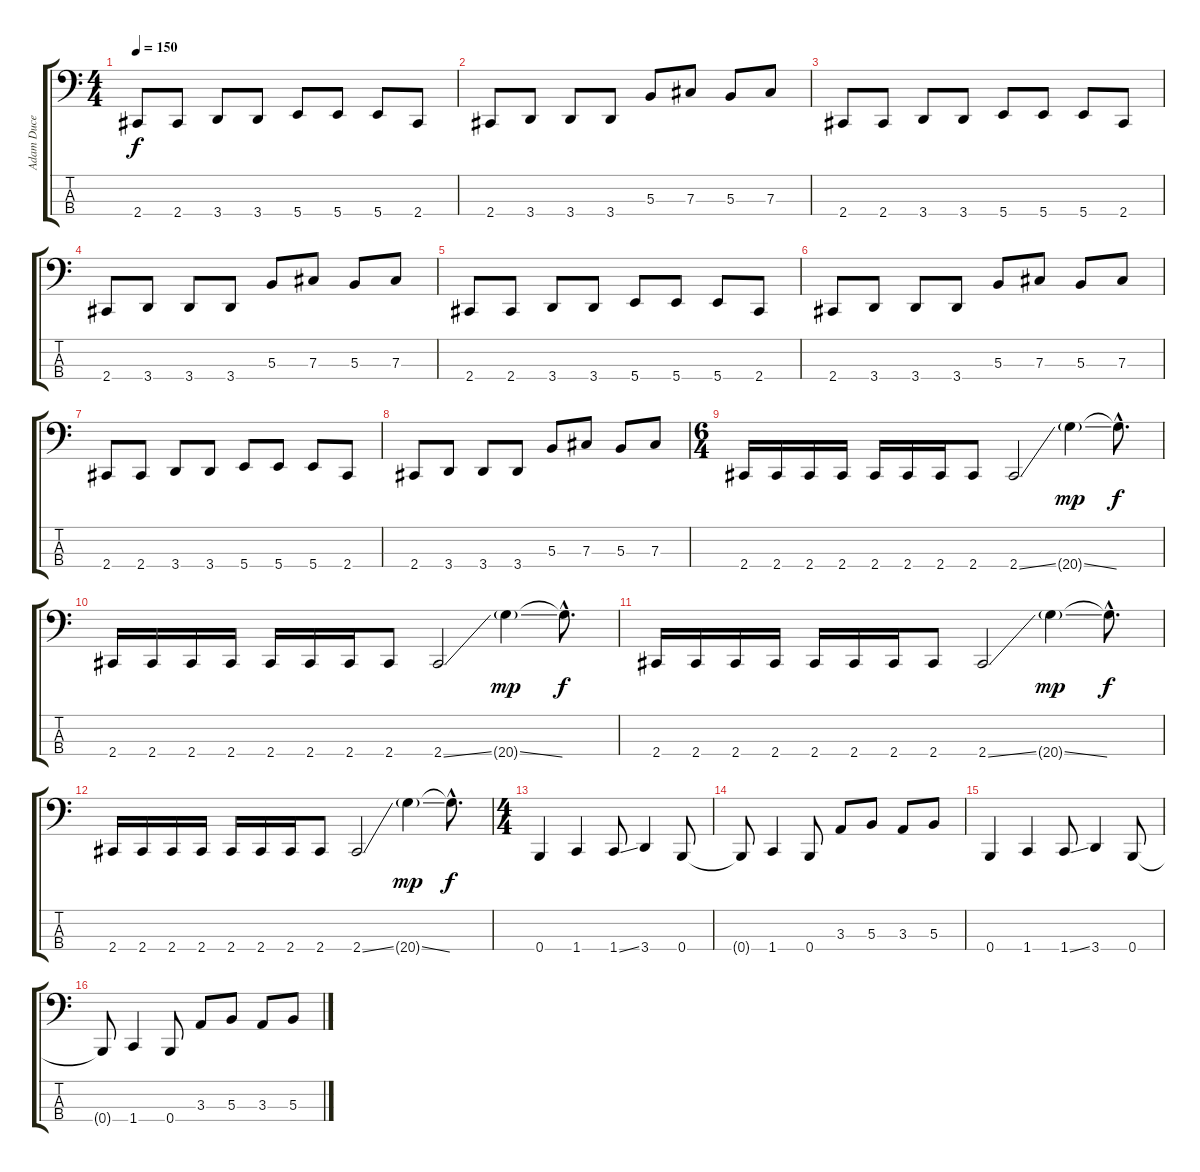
\track ("Adam Duce" "Adam Duce") {instrument electricbassfinger}
\staff {score tabs}
\tuning (E2 B1 Gb1 B0) {hide}
\ts (4 4)
\tempo 150
\clef f4
\ks c
2.4.8{dy f} 2.4.8 3.4.8 3.4.8 5.4.8 5.4.8 5.4.8 2.4.8 |
2.4.8 3.4.8 3.4.8 3.4.8 5.3.8 7.3.8 5.3.8 7.3.8 |
2.4.8 2.4.8 3.4.8 3.4.8 5.4.8 5.4.8 5.4.8 2.4.8 |
2.4.8 3.4.8 3.4.8 3.4.8 5.3.8 7.3.8 5.3.8 7.3.8 |
2.4.8 2.4.8 3.4.8 3.4.8 5.4.8 5.4.8 5.4.8 2.4.8 |
2.4.8 3.4.8 3.4.8 3.4.8 5.3.8 7.3.8 5.3.8 7.3.8 |
2.4.8 2.4.8 3.4.8 3.4.8 5.4.8 5.4.8 5.4.8 2.4.8 |
2.4.8 3.4.8 3.4.8 3.4.8 5.3.8 7.3.8 5.3.8 7.3.8 |
\ts (6 4)
2.4.16 2.4.16 2.4.16 2.4.16 2.4.16 2.4.16 2.4.16 2.4.8 2.4{ss}.2 20.4{ss g}.4{dy mp} 20.4{hac t}.8{d dy f} |
2.4.16 2.4.16 2.4.16 2.4.16 2.4.16 2.4.16 2.4.16 2.4.8 2.4{ss}.2 20.4{ss g}.4{dy mp} 20.4{hac t}.8{d dy f} |
2.4.16 2.4.16 2.4.16 2.4.16 2.4.16 2.4.16 2.4.16 2.4.8 2.4{ss}.2 20.4{ss g}.4{dy mp} 20.4{hac t}.8{d dy f} |
2.4.16 2.4.16 2.4.16 2.4.16 2.4.16 2.4.16 2.4.16 2.4.8 2.4{ss}.2 20.4{ss g}.4{dy mp} 20.4{hac t}.8{d dy f} |
\ts (4 4)
0.4.4 1.4.4 1.4{ss}.8 3.4.4 0.4.8 |
0.4{t}.8 1.4.4 0.4.8 3.3.8 5.3.8 3.3.8 5.3.8 |
0.4.4 1.4.4 1.4{ss}.8 3.4.4 0.4.8 |
0.4{t}.8 1.4.4 0.4.8 3.3.8 5.3.8 3.3.8 5.3.8
